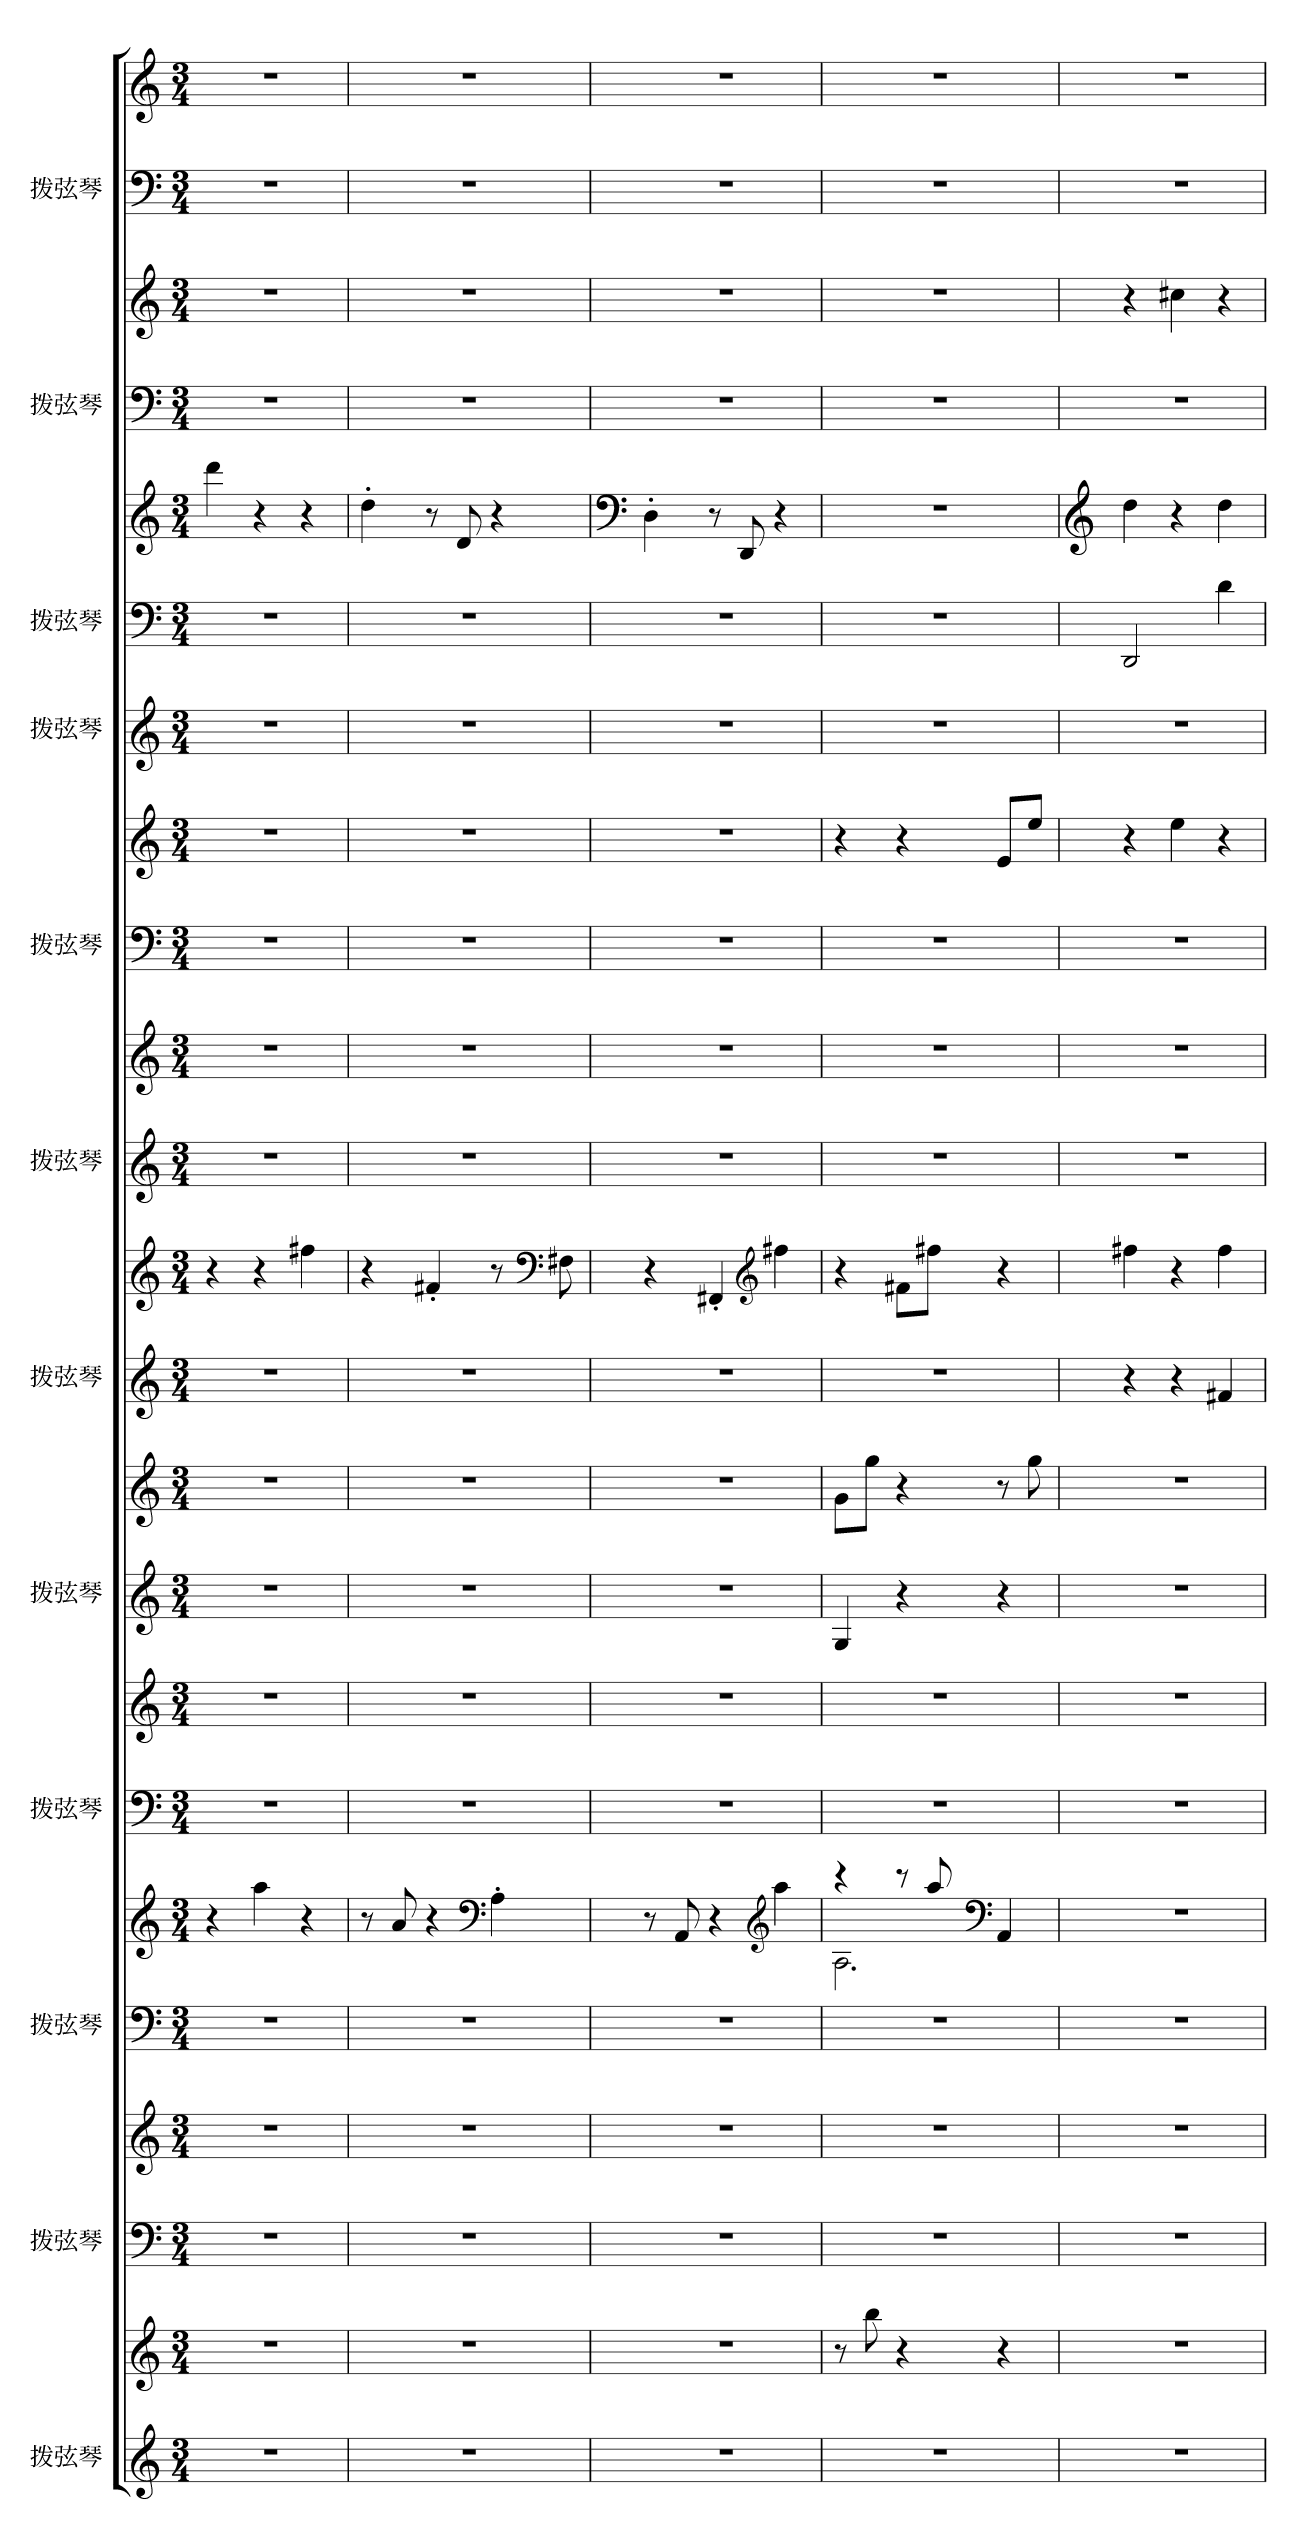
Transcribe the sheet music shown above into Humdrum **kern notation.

**kern	**kern	**kern	**kern	**kern	**kern	**kern	**kern	**kern	**kern	**kern	**kern	**kern	**kern	**kern	**kern	**kern	**kern	**kern	**kern	**kern	**kern	**kern
*part12	*part12	*part11	*part11	*part10	*part10	*part9	*part9	*part8	*part8	*part7	*part7	*part6	*part6	*part5	*part5	*part4	*part3	*part3	*part2	*part2	*part1	*part1
*staff23	*staff22	*staff21	*staff20	*staff19	*staff18	*staff17	*staff16	*staff15	*staff14	*staff13	*staff12	*staff11	*staff10	*staff9	*staff8	*staff7	*staff6	*staff5	*staff4	*staff3	*staff2	*staff1
*I"拨弦琴	*	*I"拨弦琴	*	*I"拨弦琴	*	*I"拨弦琴	*	*I"拨弦琴	*	*I"拨弦琴	*	*I"拨弦琴	*	*I"拨弦琴	*	*I"拨弦琴	*I"拨弦琴	*	*I"拨弦琴	*	*I"拨弦琴	*
*clefG2	*clefG2	*clefF4	*clefG2	*clefF4	*clefG2	*clefF4	*clefG2	*clefG2	*clefG2	*clefG2	*clefG2	*clefG2	*clefG2	*clefF4	*clefG2	*clefG2	*clefF4	*clefG2	*clefF4	*clefG2	*clefF4	*clefG2
*k[]	*k[]	*k[]	*k[]	*k[]	*k[]	*k[]	*k[]	*k[]	*k[]	*k[]	*k[]	*k[]	*k[]	*k[]	*k[]	*k[]	*k[]	*k[]	*k[]	*k[]	*k[]	*k[]
*M3/4	*M3/4	*M3/4	*M3/4	*M3/4	*M3/4	*M3/4	*M3/4	*M3/4	*M3/4	*M3/4	*M3/4	*M3/4	*M3/4	*M3/4	*M3/4	*M3/4	*M3/4	*M3/4	*M3/4	*M3/4	*M3/4	*M3/4
*MM143	*MM143	*MM143	*MM143	*MM143	*MM143	*MM143	*MM143	*MM143	*MM143	*MM143	*MM143	*MM143	*MM143	*MM143	*MM143	*MM143	*MM143	*MM143	*MM143	*MM143	*MM143	*MM143
=1	=1	=1	=1	=1	=1	=1	=1	=1	=1	=1	=1	=1	=1	=1	=1	=1	=1	=1	=1	=1	=1	=1
2.r	2.r	2.r	2.r	2.r	4r	2.r	2.r	2.r	2.r	2.r	4r	2.r	2.r	2.r	2.r	2.r	2.r	4ddd\	2.r	2.r	2.r	2.r
.	.	.	.	.	4aa\	.	.	.	.	.	4r	.	.	.	.	.	.	4r	.	.	.	.
.	.	.	.	.	4r	.	.	.	.	.	4ff#X\	.	.	.	.	.	.	4r	.	.	.	.
=2	=2	=2	=2	=2	=2	=2	=2	=2	=2	=2	=2	=2	=2	=2	=2	=2	=2	=2	=2	=2	=2	=2
2.r	2.r	2.r	2.r	2.r	8r	2.r	2.r	2.r	2.r	2.r	4r	2.r	2.r	2.r	2.r	2.r	2.r	4dd'\	2.r	2.r	2.r	2.r
.	.	.	.	.	8a/	.	.	.	.	.	.	.	.	.	.	.	.	.	.	.	.	.
.	.	.	.	.	4r	.	.	.	.	.	4f#X'/	.	.	.	.	.	.	8r	.	.	.	.
.	.	.	.	.	.	.	.	.	.	.	.	.	.	.	.	.	.	8d/	.	.	.	.
*	*	*	*	*	*clefF4	*	*	*	*	*	*	*	*	*	*	*	*	*	*	*	*	*
.	.	.	.	.	4A'\	.	.	.	.	.	8r	.	.	.	.	.	.	4r	.	.	.	.
*	*	*	*	*	*	*	*	*	*	*	*clefF4	*	*	*	*	*	*	*	*	*	*	*
.	.	.	.	.	.	.	.	.	.	.	8F#X\	.	.	.	.	.	.	.	.	.	.	.
=3	=3	=3	=3	=3	=3	=3	=3	=3	=3	=3	=3	=3	=3	=3	=3	=3	=3	=3	=3	=3	=3	=3
*	*	*	*	*	*	*	*	*	*	*	*	*	*	*	*	*	*	*clefF4	*	*	*	*
2.r	2.r	2.r	2.r	2.r	8r	2.r	2.r	2.r	2.r	2.r	4r	2.r	2.r	2.r	2.r	2.r	2.r	4D'\	2.r	2.r	2.r	2.r
.	.	.	.	.	8AA/	.	.	.	.	.	.	.	.	.	.	.	.	.	.	.	.	.
.	.	.	.	.	4r	.	.	.	.	.	4FF#X'/	.	.	.	.	.	.	8r	.	.	.	.
.	.	.	.	.	.	.	.	.	.	.	.	.	.	.	.	.	.	8DD/	.	.	.	.
*	*	*	*	*	*clefG2	*	*	*	*	*	*clefG2	*	*	*	*	*	*	*	*	*	*	*
.	.	.	.	.	4aa\	.	.	.	.	.	4ff#X\	.	.	.	.	.	.	4r	.	.	.	.
=4	=4	=4	=4	=4	=4	=4	=4	=4	=4	=4	=4	=4	=4	=4	=4	=4	=4	=4	=4	=4	=4	=4
*	*	*	*	*	*^	*	*	*	*	*	*	*	*	*	*	*	*	*	*	*	*	*
2.r	8r	2.r	2.r	2.r	4r	2.A\	2.r	2.r	4G/	8g\L	2.r	4r	2.r	2.r	2.r	4r	2.r	2.r	2.r	2.r	2.r	2.r	2.r
.	8bb\	.	.	.	.	.	.	.	.	8gg\J	.	.	.	.	.	.	.	.	.	.	.	.	.
.	4r	.	.	.	8r	.	.	.	4r	4r	.	8f#X\L	.	.	.	4r	.	.	.	.	.	.	.
.	.	.	.	.	8aa/	.	.	.	.	.	.	8ff#X\J	.	.	.	.	.	.	.	.	.	.	.
*	*	*	*	*	*clefF4	*	*	*	*	*	*	*	*	*	*	*	*	*	*	*	*	*	*
.	4r	.	.	.	4AA/	.	.	.	4r	8r	.	4r	.	.	.	8e/L	.	.	.	.	.	.	.
.	.	.	.	.	.	.	.	.	.	8gg\	.	.	.	.	.	8ee/J	.	.	.	.	.	.	.
*	*	*	*	*	*v	*v	*	*	*	*	*	*	*	*	*	*	*	*	*	*	*	*	*
=5	=5	=5	=5	=5	=5	=5	=5	=5	=5	=5	=5	=5	=5	=5	=5	=5	=5	=5	=5	=5	=5	=5
*	*	*	*	*	*	*	*	*	*	*	*	*	*	*	*	*	*	*clefG2	*	*	*	*
2.r	2.r	2.r	2.r	2.r	2.r	2.r	2.r	2.r	2.r	4r	4ff#X\	2.r	2.r	2.r	4r	2.r	2DD/	4dd\	2.r	4r	2.r	2.r
.	.	.	.	.	.	.	.	.	.	4r	4r	.	.	.	4ee\	.	.	4r	.	4cc#X\	.	.
.	.	.	.	.	.	.	.	.	.	4f#X/	4ff#\	.	.	.	4r	.	4d\	4dd\	.	4r	.	.
=	=	=	=	=	=	=	=	=	=	=	=	=	=	=	=	=	=	=	=	=	=	=
*-	*-	*-	*-	*-	*-	*-	*-	*-	*-	*-	*-	*-	*-	*-	*-	*-	*-	*-	*-	*-	*-	*-
